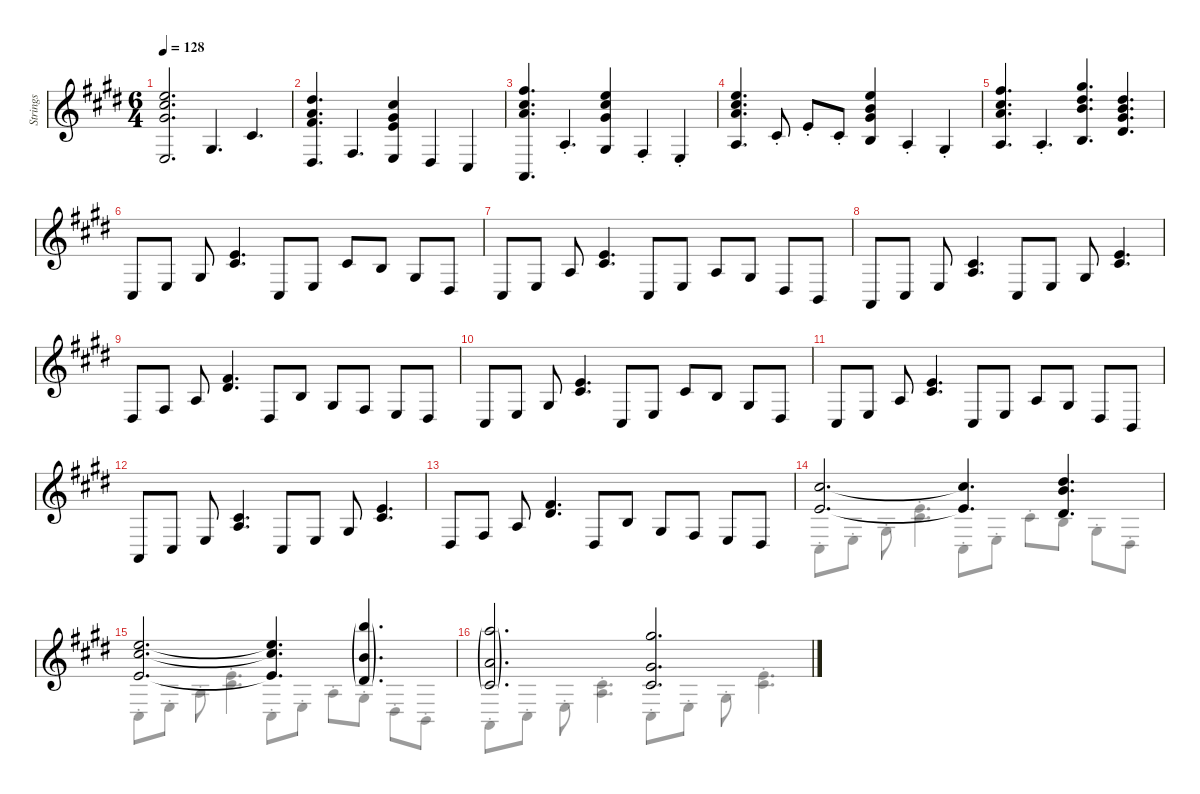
\defaultSystemsLayout 4
\hideDynamics
\bracketExtendMode nobrackets
\firstSystemTrackNameMode fullname
\otherSystemsTrackNameMode fullname
\otherSystemsTrackNameOrientation horizontal
\track ("Strings" "vln.") {mute instrument stringensemble1}
\staff {score}
\tuning (E4 B3 G3 D3 A2 C2)
\voice
\ts (6 4)
\tempo 128
\clef g2
\ks e
(17.2{acc forcenatural} 18.3{acc #} 18.4{acc #} 16.6{acc forcenatural}).2{d dy mp beam Up} 20.6{acc #}.4{d dy f beam Up} 16.5{acc #}.4{d beam Up} |
(16.2{acc #} 14.3{acc forcenatural} 16.4{acc #} 15.6{acc #}).4{d dy mp beam Up} 18.6{acc #}.4{d dy f beam Up} (0.1{acc forcenatural} 18.3{acc #} 18.4{acc #} 16.6{acc forcenatural}).4{dy mp beam Up} 15.6{acc #}.4{dy f beam Up} 13.6{acc #}.4{beam Up} |
(14.1{acc #} 14.2{acc #} 14.3{acc forcenatural} 0.5{acc forcenatural}).4{d dy mp beam Up} 12.5{st acc forcenatural}.4{d dy f beam Up} (12.1{acc forcenatural} 14.2{acc #} 13.3{acc #} 11.5{acc #}).4{dy mp beam Up} 9.5{st acc #}.4{dy f beam Up} 7.5{st acc forcenatural}.4{beam Up} |
(12.1{acc forcenatural} 14.2{acc #} 14.3{acc forcenatural} 12.5{acc forcenatural}).4{d dy mp beam Up} 11.4{st acc #}.8{dy f beam Up} 14.4{st acc forcenatural}.8{beam Up} 11.4{st acc #}.8{beam Up} (12.1{acc forcenatural} 12.2{acc forcenatural} 13.3{acc #} 14.5{acc forcenatural}).4{dy mp beam Up} 12.5{st acc forcenatural}.4{dy f beam Up} 11.5{st acc #}.4{beam Up} |
(14.1{acc #} 14.2{acc #} 14.3{acc forcenatural} 12.5{acc forcenatural}).4{d dy mp beam Up} 12.5{st acc forcenatural}.4{d dy f beam Up} (16.1{acc #} 16.2{acc #} 16.3{acc forcenatural} 14.5{acc forcenatural}).4{d dy mp beam Up} (16.2{acc #} 16.3{acc forcenatural} 18.4{acc #} 18.5{acc #}).4{d beam Up} |
13.6{acc #}.8{beam Up} 16.6{acc forcenatural}.8{beam Up} 11.5{acc #}.8{beam Up} (0.1{acc forcenatural} 11.4{acc #}).4{d beam Up} 13.6{acc #}.8{beam Up} 7.5{acc forcenatural}.8{beam Up} 6.3{acc #}.8{beam Up} 4.3{acc forcenatural}.8{beam Up} 6.4{acc #}.8{beam Up} 6.5{acc #}.8{beam Up} |
4.5{acc #}.8{beam Up} 2.4{acc forcenatural}.8{beam Up} 2.3{acc forcenatural}.8{beam Up} (0.1{acc forcenatural} 2.2{acc #}).4{d beam Up} 4.5{acc #}.8{beam Up} 2.4{acc forcenatural}.8{beam Up} 2.3{acc forcenatural}.8{beam Up} 1.3{acc #}.8{beam Up} 1.4{acc #}.8{beam Up} 2.5{acc forcenatural}.8{beam Up} |
0.5{acc forcenatural}.8{beam Up} 4.5{acc #}.8{beam Up} 2.4{acc forcenatural}.8{beam Up} (2.2{acc #} 2.3{acc forcenatural}).4{d beam Up} 4.5{acc #}.8{beam Up} 2.4{acc forcenatural}.8{beam Up} 1.3{acc #}.8{beam Up} (0.1{acc forcenatural} 2.2{acc #}).4{d beam Up} |
1.4{acc #}.8{beam Up} 4.4{acc #}.8{beam Up} 2.3{acc forcenatural}.8{beam Up} (2.1{acc #} 4.2{acc #}).4{d beam Up} 1.4{acc #}.8{beam Up} 0.2{acc forcenatural}.8{beam Up} 1.3{acc #}.8{beam Up} 4.4{acc #}.8{beam Up} 2.4{acc forcenatural}.8{beam Up} 1.4{acc #}.8{beam Up} |
4.5{acc #}.8{beam Up} 2.4{acc forcenatural}.8{beam Up} 1.3{acc #}.8{beam Up} (0.1{acc forcenatural} 2.2{acc #}).4{d beam Up} 4.5{acc #}.8{beam Up} 2.4{acc forcenatural}.8{beam Up} 2.2{acc #}.8{beam Up} 0.2{acc forcenatural}.8{beam Up} 1.3{acc #}.8{beam Up} 1.4{acc #}.8{beam Up} |
4.5{acc #}.8{beam Up} 2.4{acc forcenatural}.8{beam Up} 2.3{acc forcenatural}.8{beam Up} (0.1{acc forcenatural} 2.2{acc #}).4{d beam Up} 4.5{acc #}.8{beam Up} 2.4{acc forcenatural}.8{beam Up} 2.3{acc forcenatural}.8{beam Up} 1.3{acc #}.8{beam Up} 1.4{acc #}.8{beam Up} 2.5{acc forcenatural}.8{beam Up} |
0.5{acc forcenatural}.8{beam Up} 4.5{acc #}.8{beam Up} 2.4{acc forcenatural}.8{beam Up} (2.2{acc #} 2.3{acc forcenatural}).4{d beam Up} 4.5{acc #}.8{beam Up} 2.4{acc forcenatural}.8{beam Up} 1.3{acc #}.8{beam Up} (0.1{acc forcenatural} 2.2{acc #}).4{d beam Up} |
1.4{acc #}.8{beam Up} 4.4{acc #}.8{beam Up} 2.3{acc forcenatural}.8{beam Up} (2.1{acc #} 4.2{acc #}).4{d beam Up} 1.4{acc #}.8{beam Up} 0.2{acc forcenatural}.8{beam Up} 1.3{acc #}.8{beam Up} 4.4{acc #}.8{beam Up} 2.4{acc forcenatural}.8{beam Up} 1.4{acc #}.8{beam Up} |
(9.1{acc #} 9.3{acc forcenatural}).2{d dy ppp beam Up} (9.1{t acc #} 9.3{t acc forcenatural}).4{d beam Up} (11.1{acc #} 12.2{acc forcenatural} 13.4{acc #}).4{d beam Up} |
(12.1{acc forcenatural} 14.2{acc #} 14.4{acc forcenatural}).2{d beam Up} (12.1{t acc forcenatural} 14.2{t acc #} 14.4{t acc forcenatural}).4{d beam Up} (19.1{g acc forcenatural} 12.2{g acc forcenatural} 8.3{g acc #}).4{d dy pp beam Up} |
(17.1{g acc forcenatural} 10.2{g acc forcenatural} 6.3{g acc #}).2{d beam Up} (16.1{acc #} 18.4{acc #} 16.5{acc #}).2{d dy ppp beam Up}
\voice
\clef g2
\ottava regular
\simile none
\ks e
|
|
|
|
|
|
|
|
|
|
|
|
|
4.5{st acc #}.8{beam Down} 2.4{st acc forcenatural}.8{beam Down} 1.3{st acc #}.8{beam Down} (0.1{st acc forcenatural} 2.2{st acc #}).4{d beam Down} 4.5{st acc #}.8{beam Down} 2.4{st acc forcenatural}.8{beam Down} 2.2{st acc #}.8{beam Down} 4.3{st acc forcenatural}.8{beam Down} 1.3{st acc #}.8{beam Down} 1.4{st acc #}.8{beam Down} |
4.5{st acc #}.8{beam Down} 2.4{st acc forcenatural}.8{beam Down} 2.3{st acc forcenatural}.8{beam Down} (0.1{st acc forcenatural} 2.2{st acc #}).4{d beam Down} 4.5{st acc #}.8{beam Down} 2.4{st acc forcenatural}.8{beam Down} 2.3{st acc forcenatural}.8{beam Down} 6.4{st acc #}.8{beam Down} 1.4{st acc #}.8{beam Down} 2.5{st acc forcenatural}.8{beam Down} |
0.5{st acc forcenatural}.8{beam Down} 4.5{st acc #}.8{beam Down} 2.4{st acc forcenatural}.8{beam Down} (2.2{st acc #} 2.3{st acc forcenatural}).4{d beam Down} 4.5{st acc #}.8{beam Down} 2.4{st acc forcenatural}.8{beam Down} 1.3{st acc #}.8{beam Down} (0.1{st acc forcenatural} 2.2{st acc #}).4{d beam Down}
